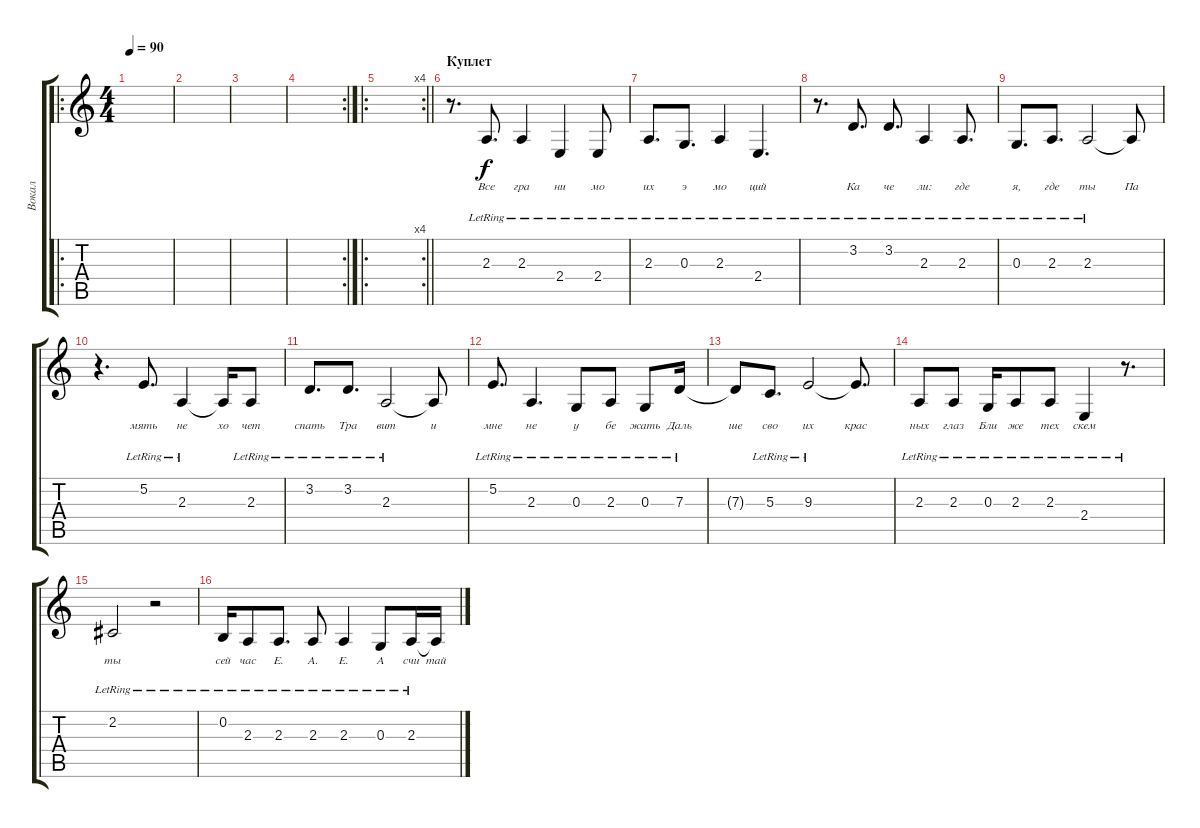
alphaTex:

\track ("Вокал" "Вокал") {instrument oboe}
\staff {score tabs}
\tuning (E4 B3 G3 D3 A2 E2) {hide}
\ro
\ts (4 4)
\tempo 90
\clef g2
\ks c
|
|
|
\rc 2
|
\ro
\rc 4
\barLineRight lightlight
|
\section ("" "Куплет")
r.8{d} 2.3{lr}.8{d lyrics (0 "Все") lyrics (1 "") lyrics (2 "") lyrics (3 "") lyrics (4 "")} 2.3{lr}.4{lyrics (0 "гра") lyrics (1 "") lyrics (2 "") lyrics (3 "") lyrics (4 "")} 2.4{lr}.4{lyrics (0 "ни") lyrics (1 "") lyrics (2 "") lyrics (3 "") lyrics (4 "")} 2.4{lr}.8{lyrics (0 "мо") lyrics (1 "") lyrics (2 "") lyrics (3 "") lyrics (4 "")} |
2.3{lr}.8{d lyrics (0 "их") lyrics (1 "") lyrics (2 "") lyrics (3 "") lyrics (4 "")} 0.3{lr}.8{d lyrics (0 "э") lyrics (1 "") lyrics (2 "") lyrics (3 "") lyrics (4 "")} 2.3{lr}.4{lyrics (0 "мо") lyrics (1 "") lyrics (2 "") lyrics (3 "") lyrics (4 "")} 2.4{lr}.4{d lyrics (0 "ций") lyrics (1 "") lyrics (2 "") lyrics (3 "") lyrics (4 "")} |
r.8{d} 3.2{lr}.8{d lyrics (0 "Ка") lyrics (1 "") lyrics (2 "") lyrics (3 "") lyrics (4 "")} 3.2{lr}.8{d lyrics (0 "че") lyrics (1 "") lyrics (2 "") lyrics (3 "") lyrics (4 "")} 2.3{lr}.4{lyrics (0 "ли:") lyrics (1 "") lyrics (2 "") lyrics (3 "") lyrics (4 "")} 2.3{lr}.8{d lyrics (0 "где") lyrics (1 "") lyrics (2 "") lyrics (3 "") lyrics (4 "")} |
0.3{lr}.8{d lyrics (0 "я,") lyrics (1 "") lyrics (2 "") lyrics (3 "") lyrics (4 "")} 2.3{lr}.8{d lyrics (0 "где") lyrics (1 "") lyrics (2 "") lyrics (3 "") lyrics (4 "")} 2.3{lr}.2{lyrics (0 "ты") lyrics (1 "") lyrics (2 "") lyrics (3 "") lyrics (4 "")} 2.3{t}.8{lyrics (0 "Па") lyrics (1 "") lyrics (2 "") lyrics (3 "") lyrics (4 "")} |
r.4{d} 5.2{lr}.8{d lyrics (0 "мять") lyrics (1 "") lyrics (2 "") lyrics (3 "") lyrics (4 "")} 2.3{lr}.4{lyrics (0 "не") lyrics (1 "") lyrics (2 "") lyrics (3 "") lyrics (4 "")} 2.3{t}.16{lyrics (0 "хо") lyrics (1 "") lyrics (2 "") lyrics (3 "") lyrics (4 "")} 2.3{lr}.8{lyrics (0 "чет") lyrics (1 "") lyrics (2 "") lyrics (3 "") lyrics (4 "")} |
3.2{lr}.8{d lyrics (0 "спать") lyrics (1 "") lyrics (2 "") lyrics (3 "") lyrics (4 "")} 3.2{lr}.8{d lyrics (0 "Тра") lyrics (1 "") lyrics (2 "") lyrics (3 "") lyrics (4 "")} 2.3{lr}.2{lyrics (0 "вит") lyrics (1 "") lyrics (2 "") lyrics (3 "") lyrics (4 "")} 2.3{t}.8{lyrics (0 "и") lyrics (1 "") lyrics (2 "") lyrics (3 "") lyrics (4 "")} |
5.2{lr}.8{d lyrics (0 "мне") lyrics (1 "") lyrics (2 "") lyrics (3 "") lyrics (4 "")} 2.3{lr}.4{d lyrics (0 "не") lyrics (1 "") lyrics (2 "") lyrics (3 "") lyrics (4 "")} 0.3{lr}.8{lyrics (0 "у") lyrics (1 "") lyrics (2 "") lyrics (3 "") lyrics (4 "")} 2.3{lr}.8{lyrics (0 "бе") lyrics (1 "") lyrics (2 "") lyrics (3 "") lyrics (4 "")} 0.3{lr}.8{lyrics (0 "жать") lyrics (1 "") lyrics (2 "") lyrics (3 "") lyrics (4 "")} 7.3{lr}.16{lyrics (0 "Даль") lyrics (1 "") lyrics (2 "") lyrics (3 "") lyrics (4 "")} |
7.3{t}.8{lyrics (0 "ше") lyrics (1 "") lyrics (2 "") lyrics (3 "") lyrics (4 "")} 5.3{lr}.8{d lyrics (0 "сво") lyrics (1 "") lyrics (2 "") lyrics (3 "") lyrics (4 "")} 9.3{lr}.2{lyrics (0 "их") lyrics (1 "") lyrics (2 "") lyrics (3 "") lyrics (4 "")} 9.3{t}.8{d lyrics (0 "крас") lyrics (1 "") lyrics (2 "") lyrics (3 "") lyrics (4 "")} |
2.3{lr}.8{lyrics (0 "ных") lyrics (1 "") lyrics (2 "") lyrics (3 "") lyrics (4 "")} 2.3{lr}.8{lyrics (0 "глаз") lyrics (1 "") lyrics (2 "") lyrics (3 "") lyrics (4 "")} 0.3{lr}.16{lyrics (0 "Бли") lyrics (1 "") lyrics (2 "") lyrics (3 "") lyrics (4 "")} 2.3{lr}.8{lyrics (0 "же") lyrics (1 "") lyrics (2 "") lyrics (3 "") lyrics (4 "")} 2.3{lr}.8{lyrics (0 "тех") lyrics (1 "") lyrics (2 "") lyrics (3 "") lyrics (4 "")} 2.4{lr}.4{lyrics (0 "скем") lyrics (1 "") lyrics (2 "") lyrics (3 "") lyrics (4 "")} r.8{d} |
2.2{lr}.2{lyrics (0 "ты") lyrics (1 "") lyrics (2 "") lyrics (3 "") lyrics (4 "")} r.2 |
0.2{lr}.16{lyrics (0 "сей") lyrics (1 "") lyrics (2 "") lyrics (3 "") lyrics (4 "")} 2.3{lr}.8{lyrics (0 "час") lyrics (1 "") lyrics (2 "") lyrics (3 "") lyrics (4 "")} 2.3{lr}.8{d lyrics (0 "Е.") lyrics (1 "") lyrics (2 "") lyrics (3 "") lyrics (4 "")} 2.3{lr}.8{lyrics (0 "А.") lyrics (1 "") lyrics (2 "") lyrics (3 "") lyrics (4 "")} 2.3{lr}.4{lyrics (0 "Е.") lyrics (1 "") lyrics (2 "") lyrics (3 "") lyrics (4 "")} 0.3{lr}.8{lyrics (0 "А") lyrics (1 "") lyrics (2 "") lyrics (3 "") lyrics (4 "")} 2.3{lr}.16{lyrics (0 "счи") lyrics (1 "") lyrics (2 "") lyrics (3 "") lyrics (4 "")} 2.3{t}.16{lyrics (0 "тай") lyrics (1 "") lyrics (2 "") lyrics (3 "") lyrics (4 "")}
